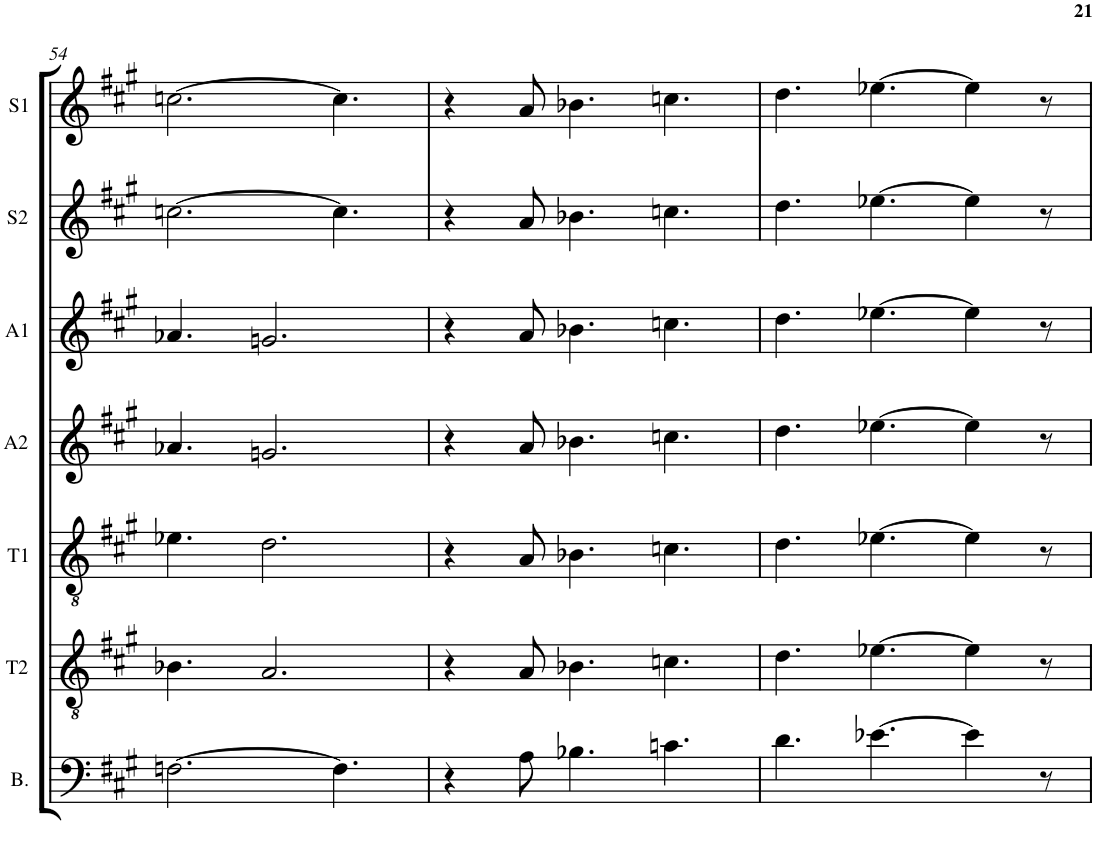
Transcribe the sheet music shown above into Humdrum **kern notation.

**kern	**kern	**kern	**kern	**kern	**kern	**kern
*part7	*part6	*part5	*part4	*part3	*part2	*part1
*staff7	*staff6	*staff5	*staff4	*staff3	*staff2	*staff1
*I"Bass	*I"Ten. 2	*I"Ten. 1	*I"Alto 2	*I"Alto 1	*I"Sop. 2	*I"Sop. 1
*I'B.	*I'T2	*I'T1	*I'A2	*I'A1	*I'S2	*I'S1
!!LO:PB:g=z
*clefF4	*clefGv2	*clefGv2	*clefG2	*clefG2	*clefG2	*clefG2
*k[f#c#g#]	*k[f#c#g#]	*k[f#c#g#]	*k[f#c#g#]	*k[f#c#g#]	*k[f#c#g#]	*k[f#c#g#]
*A:	*A:	*A:	*A:	*A:	*A:	*A:
*M9/8	*M9/8	*M9/8	*M9/8	*M9/8	*M9/8	*M9/8
=54	=54	=54	=54	=54	=54	=54
[2.Fn\	4.B-X\	4.e-X\	4.a-X/	4.a-X/	[2.ccn\	[2.ccn\
.	2.A/	2.d\	2.gn/	2.gn/	.	.
4.F\]	.	.	.	.	4.cc\]	4.cc\]
=55	=55	=55	=55	=55	=55	=55
4r	4r	4r	4r	4r	4r	4r
8A\	8A/	8A/	8a/	8a/	8a/	8a/
4.B-X\	4.B-X\	4.B-X\	4.b-X\	4.b-X\	4.b-X\	4.b-X\
4.cn\	4.cn\	4.cn\	4.ccn\	4.ccn\	4.ccn\	4.ccn\
=56	=56	=56	=56	=56	=56	=56
4.d\	4.d\	4.d\	4.dd\	4.dd\	4.dd\	4.dd\
[4.e-X\	[4.e-X\	[4.e-X\	[4.ee-X\	[4.ee-X\	[4.ee-X\	[4.ee-X\
4e-\]	4e-\]	4e-\]	4ee-\]	4ee-\]	4ee-\]	4ee-\]
8r	8r	8r	8r	8r	8r	8r
=	=	=	=	=	=	=
*-	*-	*-	*-	*-	*-	*-
